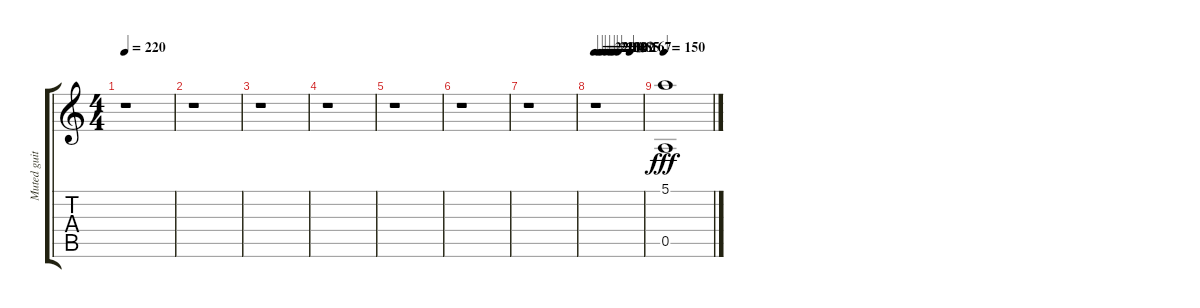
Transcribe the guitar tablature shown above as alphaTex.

\track ("Muted guitar" "Muted guit") {instrument acousticguitarsteel}
\staff {score tabs}
\tuning (E4 B3 G3 D3 A2 E2) {hide}
\ts (4 4)
\tempo 220
\clef g2
\ks c
r.1{dy fff} |
r.1 |
r.1 |
r.1 |
r.1 |
r.1 |
r.1 |
\tempo 220
\tempo (213 0.09375)
\tempo (209 0.15625)
\tempo (202 0.25)
\tempo (196 0.34375)
\tempo (192 0.40625)
\tempo (185 0.5)
\tempo (167 0.75)
r.1 |
\tempo 150
(5.1 0.5).1
